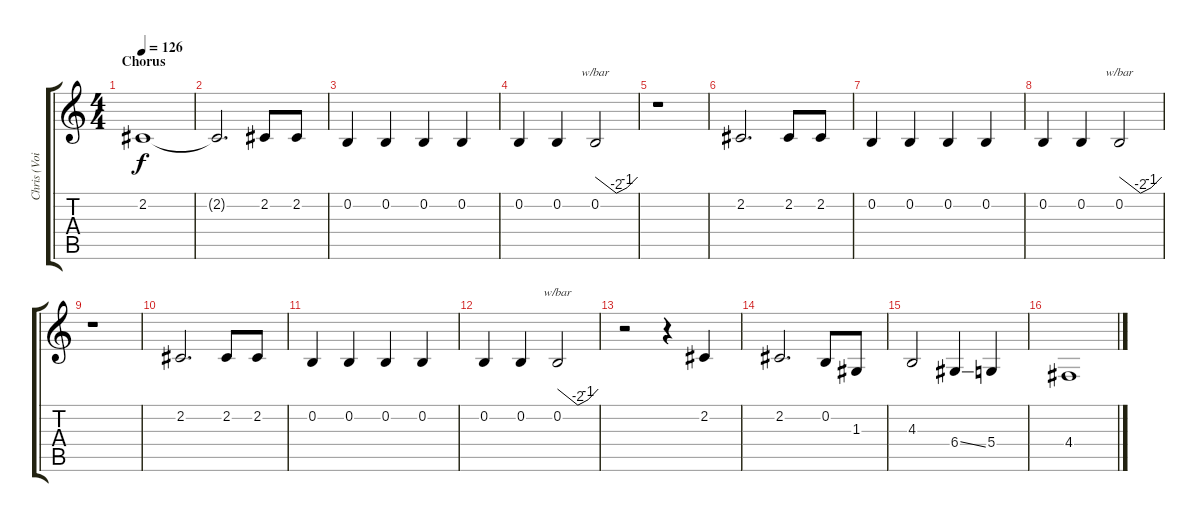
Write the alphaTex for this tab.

\track ("Chris (Voice)" "Chris (Voi") {instrument synthbrass1}
\staff {score tabs}
\tuning (E4 B3 G3 D3 A2 E2) {hide}
\ts (4 4)
\section ("" "Chorus")
\tempo 126
\clef g2
\ks c
2.2.1{dy f} |
2.2{t}.2{d} 2.2.8 2.2.8 |
0.2.4 0.2.4 0.2.4 0.2.4 |
0.2.4 0.2.4 0.2.2{tbe (custom default 0 0 30 -8 45 -4 60 0)} |
r.1 |
2.2.2{d} 2.2.8 2.2.8 |
0.2.4 0.2.4 0.2.4 0.2.4 |
0.2.4 0.2.4 0.2.2{tbe (custom default 0 0 30 -8 45 -4 60 0)} |
r.1 |
2.2.2{d} 2.2.8 2.2.8 |
0.2.4 0.2.4 0.2.4 0.2.4 |
0.2.4 0.2.4 0.2.2{tbe (custom default 0 0 30 -8 45 -4 60 0)} |
r.2 r.4 2.2.4 |
2.2.2{d} 0.2.8 1.3.8 |
4.3.2 6.4{ss}.4 5.4.4 |
4.4.1
